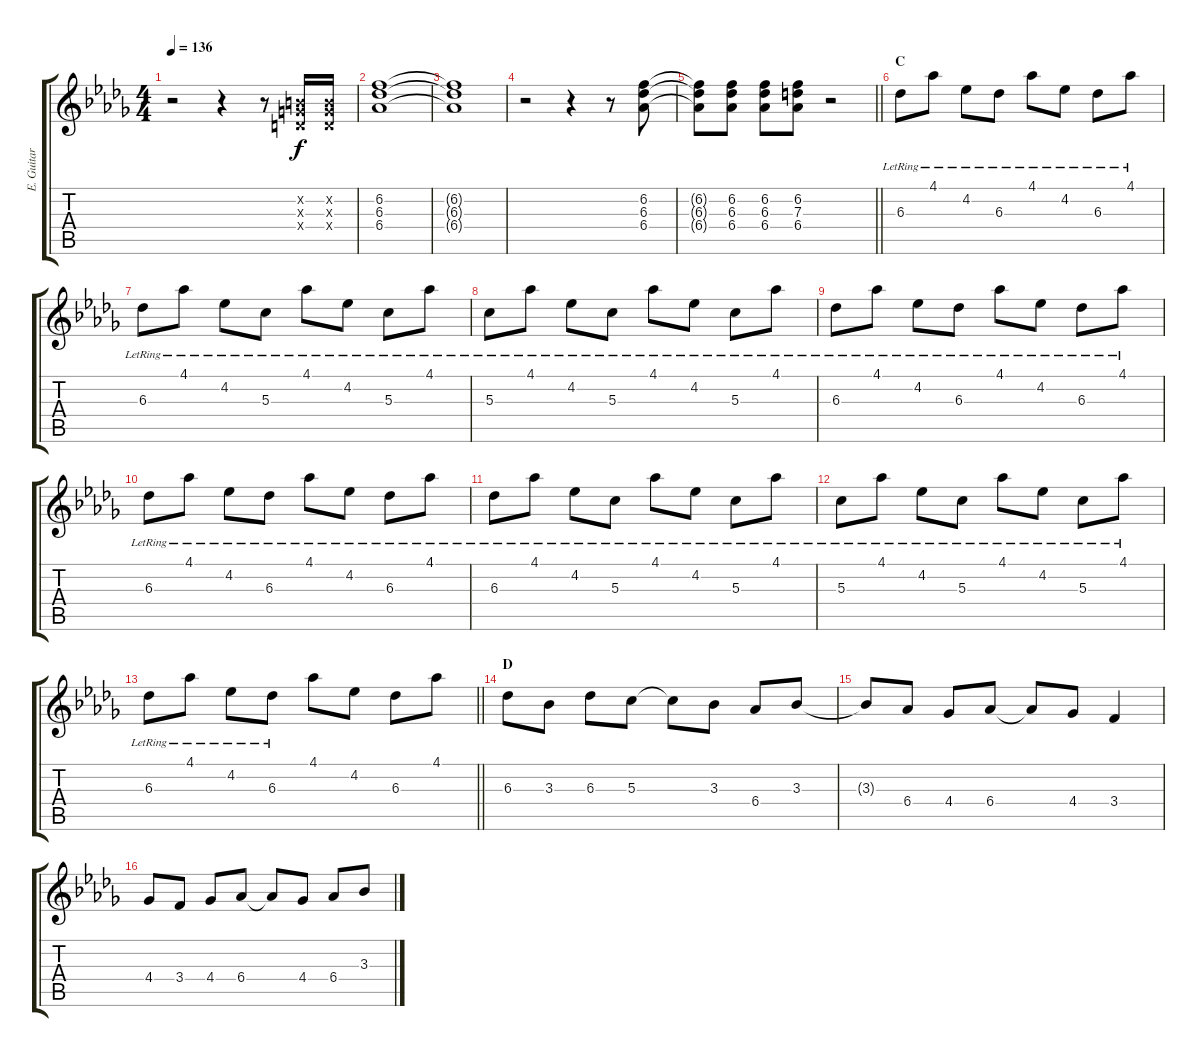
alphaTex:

\track ("E. Guitar II" "E. Guitar ") {instrument electricguitarclean}
\staff {score tabs}
\tuning (E4 B3 G3 D3 A2 E2) {hide}
\ts (4 4)
\tempo 136
\clef g2
\ks db
r.2{dy f} r.4 r.8 (0.2{x} 0.3{x} 0.4{x}).16 (0.2{x} 0.3{x} 0.4{x}).16 |
(6.2 6.3 6.4).1 |
(6.2{t} 6.3{t} 6.4{t}).1 |
r.2 r.4 r.8 (6.2 6.3 6.4).8 |
\barLineRight lightlight
(6.2{t} 6.3{t} 6.4{t}).8 (6.2 6.3 6.4).8 (6.2 6.3 6.4).8 (6.2 7.3 6.4).8 r.2 |
\section ("" "C")
6.3{lr}.8 4.1{lr}.8 4.2{lr}.8 6.3{lr}.8 4.1{lr}.8 4.2{lr}.8 6.3{lr}.8 4.1{lr}.8 |
6.3{lr}.8 4.1{lr}.8 4.2{lr}.8 5.3{lr}.8 4.1{lr}.8 4.2{lr}.8 5.3{lr}.8 4.1{lr}.8 |
5.3{lr}.8 4.1{lr}.8 4.2{lr}.8 5.3{lr}.8 4.1{lr}.8 4.2{lr}.8 5.3{lr}.8 4.1{lr}.8 |
6.3{lr}.8 4.1{lr}.8 4.2{lr}.8 6.3{lr}.8 4.1{lr}.8 4.2{lr}.8 6.3{lr}.8 4.1{lr}.8 |
6.3{lr}.8 4.1{lr}.8 4.2{lr}.8 6.3{lr}.8 4.1{lr}.8 4.2{lr}.8 6.3{lr}.8 4.1{lr}.8 |
6.3{lr}.8 4.1{lr}.8 4.2{lr}.8 5.3{lr}.8 4.1{lr}.8 4.2{lr}.8 5.3{lr}.8 4.1{lr}.8 |
5.3{lr}.8 4.1{lr}.8 4.2{lr}.8 5.3{lr}.8 4.1{lr}.8 4.2{lr}.8 5.3{lr}.8 4.1{lr}.8 |
\barLineRight lightlight
6.3{lr}.8 4.1{lr}.8 4.2{lr}.8 6.3{lr}.8 4.1.8 4.2.8 6.3.8 4.1.8 |
\section ("" "D")
6.3.8 3.3.8 6.3.8 5.3.8 5.3{t}.8 3.3.8 6.4.8 3.3.8 |
3.3{t}.8 6.4.8 4.4.8 6.4.8 6.4{t}.8 4.4.8 3.4.4 |
4.4.8 3.4.8 4.4.8 6.4.8 6.4{t}.8 4.4.8 6.4.8 3.3.8
